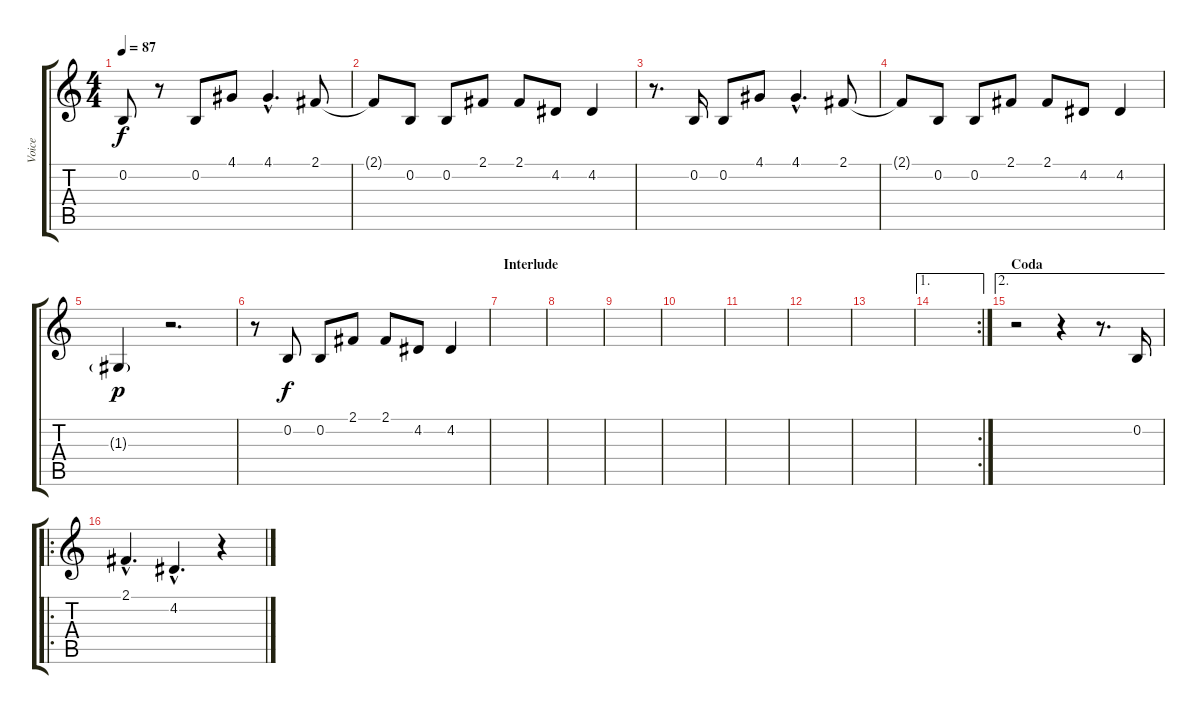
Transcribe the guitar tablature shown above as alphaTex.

\track ("Voice" "Voice") {instrument cello}
\staff {score tabs}
\tuning (E4 B3 G3 D3 A2 E2) {hide}
\ts (4 4)
\tempo 87
\clef g2
\ks c
0.2.8{dy f} r.8 0.2.8 4.1.8 4.1{hac}.4{d} 2.1.8 |
2.1{t}.8 0.2.8 0.2.8 2.1.8 2.1.8 4.2.8 4.2.4 |
r.8{d} 0.2.16 0.2.8 4.1.8 4.1{hac}.4{d} 2.1.8 |
2.1{t}.8 0.2.8 0.2.8 2.1.8 2.1.8 4.2.8 4.2.4 |
1.3{g}.4{dy p} r.2{d} |
r.8 0.2.8{dy f} 0.2.8 2.1.8 2.1.8 4.2.8 4.2.4 |
\section ("" "Interlude")
|
|
|
|
|
|
|
\ae 1
\rc 2
|
\ae 2
\section ("" "Coda")
r.2 r.4 r.8{d} 0.2.16 |
\ro
2.1{hac}.4{d} 4.2{hac}.4{d} r.4
